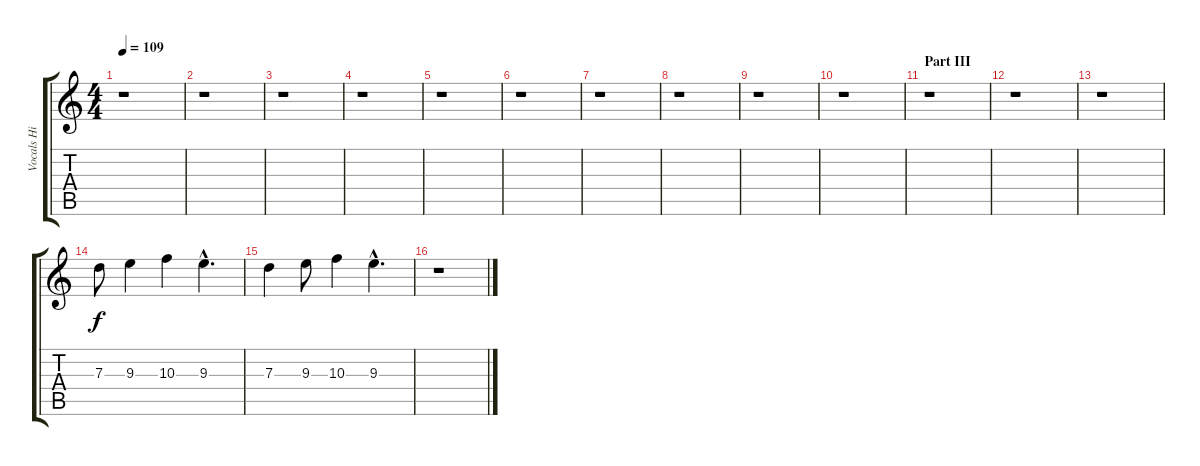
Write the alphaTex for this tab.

\track ("Vocals Hi" "Vocals Hi") {instrument distortionguitar}
\staff {score tabs}
\tuning (E4 B3 G3 D3 A2 E2) {hide}
\ts (4 4)
\tempo 109
\clef g2
\ks c
r.1{dy f} |
r.1 |
r.1 |
r.1 |
r.1 |
r.1 |
r.1 |
r.1 |
r.1 |
r.1 |
\section ("" "Part III")
r.1 |
r.1 |
r.1 |
7.3.8 9.3.4 10.3.4 9.3{hac}.4{d} |
7.3.4 9.3.8 10.3.4 9.3{hac}.4{d} |
r.1
